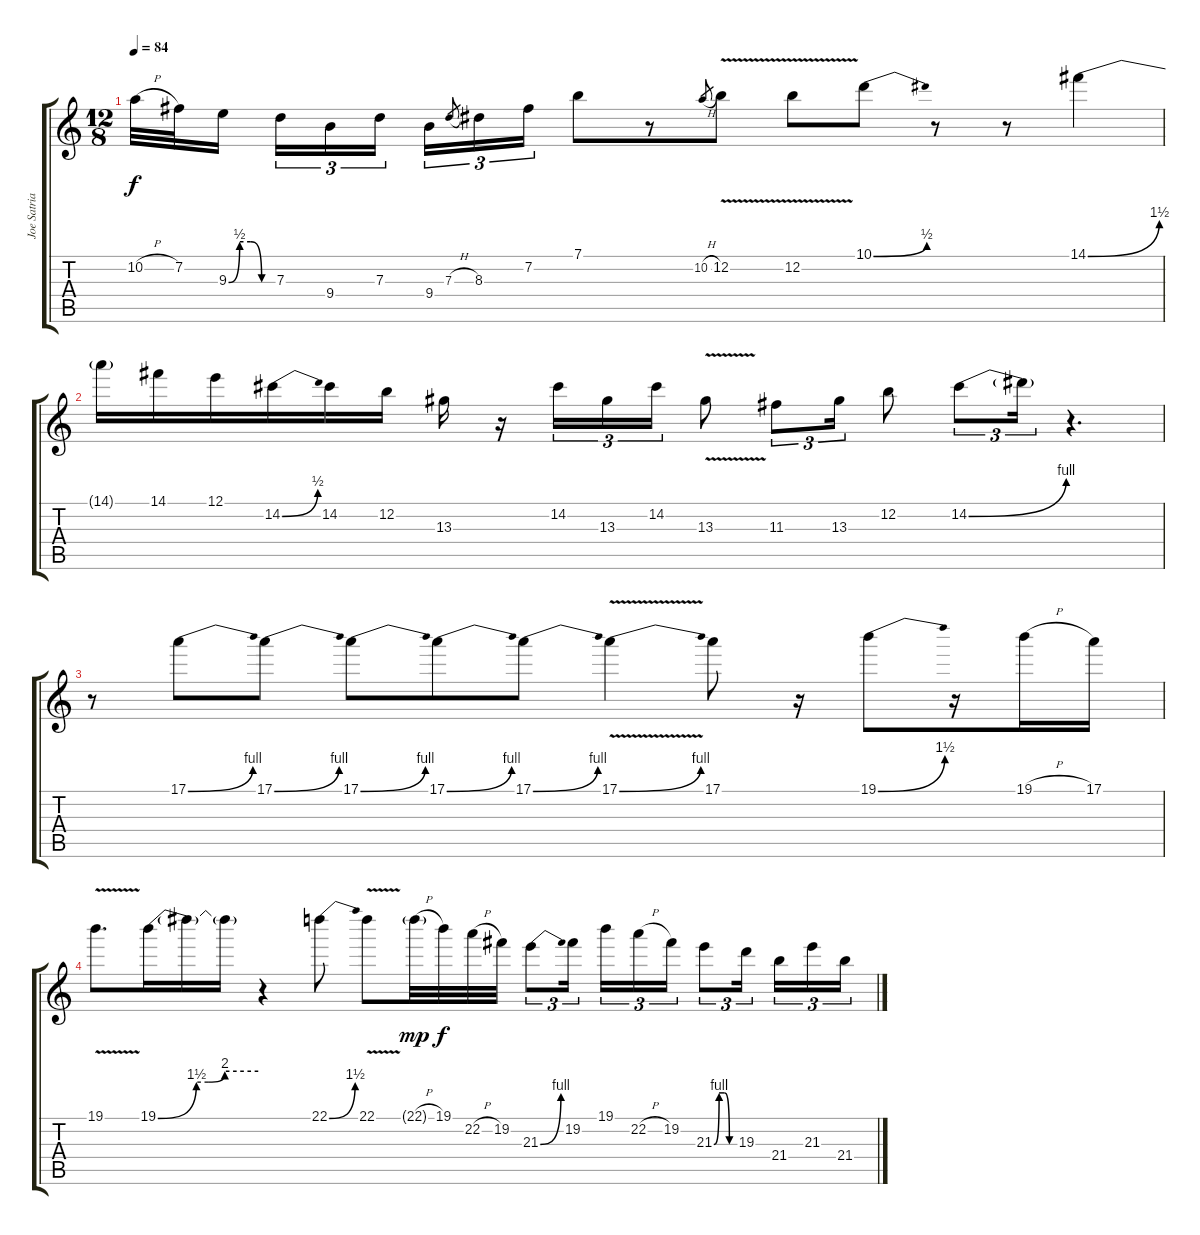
\track ("Joe Satriani" "Joe Satria") {instrument distortionguitar}
\staff {score tabs}
\tuning (E4 B3 G3 D3 A2 E2) {hide}
\ts (12 8)
\tempo 84
\clef g2
\ks c
10.2{h}.32{dy f} 7.2.32 9.3{be (custom 0 0 15 2 30 2 45 0 60 0)}.16 7.3.16{tu (3 2)} 9.4.16{tu (3 2)} 7.3.16{tu (3 2)} 9.4.16{tu (3 2)} 7.3{h}.8{gr} 8.3.16{tu (3 2)} 7.2.16{tu (3 2)} 7.1.8 r.8 10.2{h}.8{gr} 12.2{v}.8 12.2{v}.8 10.1{be (bend 0 0 60 2)}.8 r.8 r.8 14.1{be (bend 0 0 60 6)}.4 |
14.1{t}.16 14.1.16 12.1.16 14.2{be (bend 0 0 60 2)}.16 14.2.16 12.2.16 13.3.16 r.16 14.2.16{tu (3 2)} 13.3.16{tu (3 2)} 14.2.16{tu (3 2)} 13.3{v}.8 11.3.8{tu (3 2)} 13.3.16{tu (3 2)} 12.2.8 14.2{be (bend 0 0 60 4)}.8{tu (3 2)} 14.2{t}.16{tu (3 2)} r.4{d} |
r.8 17.1{be (bend 0 0 60 4)}.8 17.1{be (bend 0 0 60 4)}.8 17.1{be (bend 0 0 60 4)}.8 17.1{be (bend 0 0 60 4)}.8 17.1{be (bend 0 0 60 4)}.8 17.1{be (bend 0 0 60 4) v}.4 17.1.8 r.16 19.1{be (bend 0 0 60 6)}.8 r.16 19.1{h}.16 17.1.16 |
19.1{v}.8{d} 19.1{be (custom 0 0 23 6 30 6 40 8 60 8)}.16 19.1{t}.16 19.1{t}.16 r.4 22.1{be (bend 0 0 60 6)}.8 22.1{v}.8 22.1{h g}.32{dy mp} 19.1.32{dy f} 22.2{h}.32 19.2.32 21.3{be (bend 0 0 60 4)}.8{tu (3 2)} 19.2.16{tu (3 2)} 19.1.16{tu (3 2)} 22.2{h}.16{tu (3 2)} 19.2.16{tu (3 2)} 21.3{be (custom 0 0 15 4 30 4 45 0 60 0)}.8{tu (3 2)} 19.3.16{tu (3 2)} 21.4.16{tu (3 2)} 21.3.16{tu (3 2)} 21.4.16{tu (3 2)}
